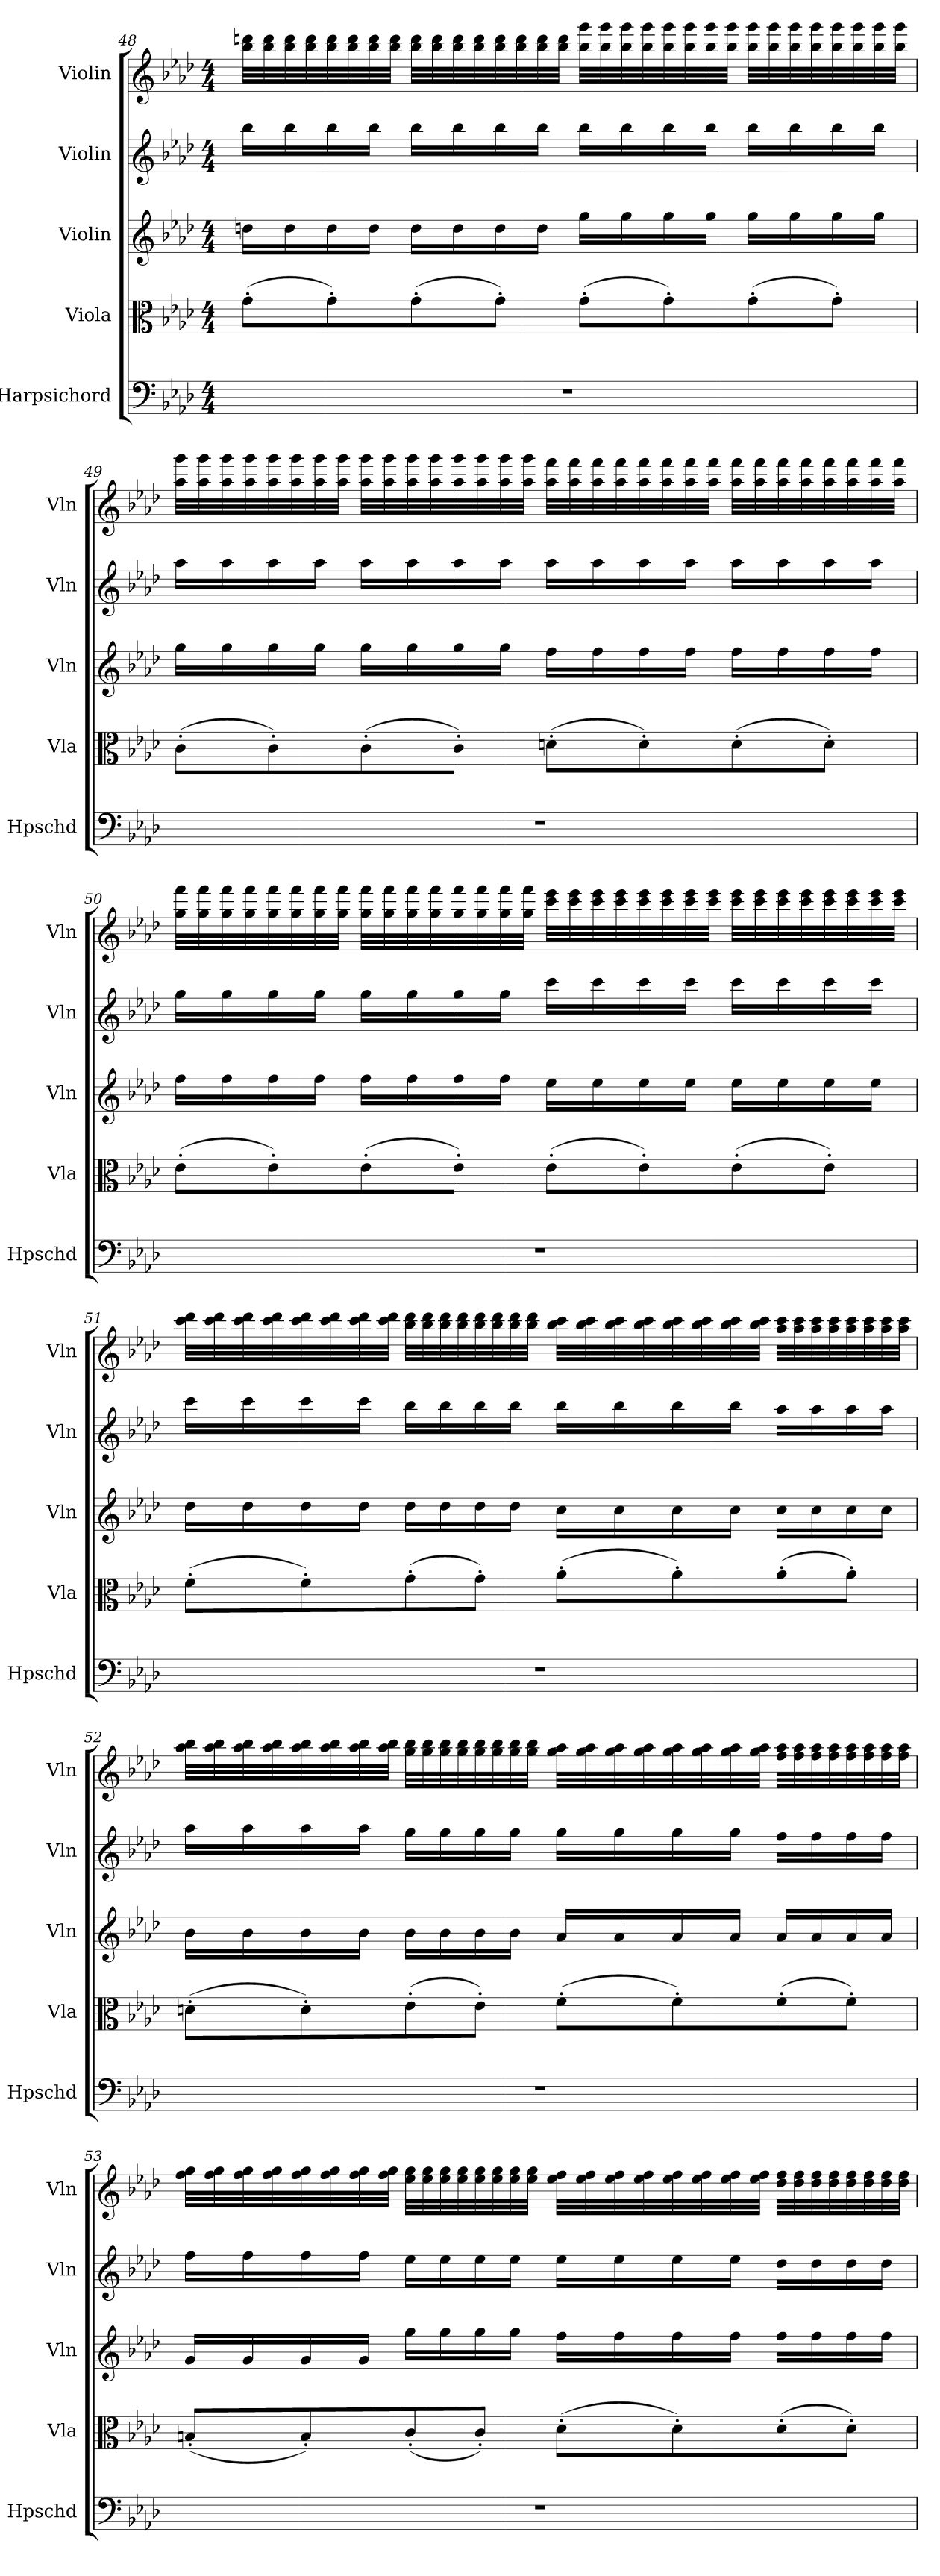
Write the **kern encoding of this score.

**kern	**kern	**kern	**kern	**kern
*part5	*part4	*part3	*part2	*part1
*staff5	*staff4	*staff3	*staff2	*staff1
*I"Harpsichord	*I"Viola	*I"Violin	*I"Violin	*I"Violin
*I'Hpschd	*I'Vla	*I'Vln	*I'Vln	*I'Vln
*clefF4	*clefC3	*clefG2	*clefG2	*clefG2
*k[b-e-a-d-]	*k[b-e-a-d-]	*k[b-e-a-d-]	*k[b-e-a-d-]	*k[b-e-a-d-]
*f:	*f:	*f:	*f:	*f:
*M4/4	*M4/4	*M4/4	*M4/4	*M4/4
=48	=48	=48	=48	=48
1r	(8g'\L	16ddn\LL	16bb-\LL	32bb-\ 32dddn\LLL
.	.	.	.	32bb-\ 32ddd\
.	.	16dd\	16bb-\	32bb-\ 32ddd\
.	.	.	.	32bb-\ 32ddd\
.	8g'\)	16dd\	16bb-\	32bb-\ 32ddd\
.	.	.	.	32bb-\ 32ddd\
.	.	16dd\JJ	16bb-\JJ	32bb-\ 32ddd\
.	.	.	.	32bb-\ 32ddd\JJJ
.	(8g'\	16dd\LL	16bb-\LL	32bb-\ 32ddd\LLL
.	.	.	.	32bb-\ 32ddd\
.	.	16dd\	16bb-\	32bb-\ 32ddd\
.	.	.	.	32bb-\ 32ddd\
.	8g'\J)	16dd\	16bb-\	32bb-\ 32ddd\
.	.	.	.	32bb-\ 32ddd\
.	.	16dd\JJ	16bb-\JJ	32bb-\ 32ddd\
.	.	.	.	32bb-\ 32ddd\JJJ
.	(8g'\L	16gg\LL	16bb-\LL	32bb-\ 32ggg\LLL
.	.	.	.	32bb-\ 32ggg\
.	.	16gg\	16bb-\	32bb-\ 32ggg\
.	.	.	.	32bb-\ 32ggg\
.	8g'\)	16gg\	16bb-\	32bb-\ 32ggg\
.	.	.	.	32bb-\ 32ggg\
.	.	16gg\JJ	16bb-\JJ	32bb-\ 32ggg\
.	.	.	.	32bb-\ 32ggg\JJJ
.	(8g'\	16gg\LL	16bb-\LL	32bb-\ 32ggg\LLL
.	.	.	.	32bb-\ 32ggg\
.	.	16gg\	16bb-\	32bb-\ 32ggg\
.	.	.	.	32bb-\ 32ggg\
.	8g'\J)	16gg\	16bb-\	32bb-\ 32ggg\
.	.	.	.	32bb-\ 32ggg\
.	.	16gg\JJ	16bb-\JJ	32bb-\ 32ggg\
.	.	.	.	32bb-\ 32ggg\JJJ
=49	=49	=49	=49	=49
1r	(8c'\L	16gg\LL	16aa-\LL	32aa-\ 32ggg\LLL
.	.	.	.	32aa-\ 32ggg\
.	.	16gg\	16aa-\	32aa-\ 32ggg\
.	.	.	.	32aa-\ 32ggg\
.	8c'\)	16gg\	16aa-\	32aa-\ 32ggg\
.	.	.	.	32aa-\ 32ggg\
.	.	16gg\JJ	16aa-\JJ	32aa-\ 32ggg\
.	.	.	.	32aa-\ 32ggg\JJJ
.	(8c'\	16gg\LL	16aa-\LL	32aa-\ 32ggg\LLL
.	.	.	.	32aa-\ 32ggg\
.	.	16gg\	16aa-\	32aa-\ 32ggg\
.	.	.	.	32aa-\ 32ggg\
.	8c'\J)	16gg\	16aa-\	32aa-\ 32ggg\
.	.	.	.	32aa-\ 32ggg\
.	.	16gg\JJ	16aa-\JJ	32aa-\ 32ggg\
.	.	.	.	32aa-\ 32ggg\JJJ
.	(8dn'\L	16ff\LL	16aa-\LL	32aa-\ 32fff\LLL
.	.	.	.	32aa-\ 32fff\
.	.	16ff\	16aa-\	32aa-\ 32fff\
.	.	.	.	32aa-\ 32fff\
.	8d'\)	16ff\	16aa-\	32aa-\ 32fff\
.	.	.	.	32aa-\ 32fff\
.	.	16ff\JJ	16aa-\JJ	32aa-\ 32fff\
.	.	.	.	32aa-\ 32fff\JJJ
.	(8d'\	16ff\LL	16aa-\LL	32aa-\ 32fff\LLL
.	.	.	.	32aa-\ 32fff\
.	.	16ff\	16aa-\	32aa-\ 32fff\
.	.	.	.	32aa-\ 32fff\
.	8d'\J)	16ff\	16aa-\	32aa-\ 32fff\
.	.	.	.	32aa-\ 32fff\
.	.	16ff\JJ	16aa-\JJ	32aa-\ 32fff\
.	.	.	.	32aa-\ 32fff\JJJ
=50	=50	=50	=50	=50
1r	(8e-'\L	16ff\LL	16gg\LL	32gg\ 32fff\LLL
.	.	.	.	32gg\ 32fff\
.	.	16ff\	16gg\	32gg\ 32fff\
.	.	.	.	32gg\ 32fff\
.	8e-'\)	16ff\	16gg\	32gg\ 32fff\
.	.	.	.	32gg\ 32fff\
.	.	16ff\JJ	16gg\JJ	32gg\ 32fff\
.	.	.	.	32gg\ 32fff\JJJ
.	(8e-'\	16ff\LL	16gg\LL	32gg\ 32fff\LLL
.	.	.	.	32gg\ 32fff\
.	.	16ff\	16gg\	32gg\ 32fff\
.	.	.	.	32gg\ 32fff\
.	8e-'\J)	16ff\	16gg\	32gg\ 32fff\
.	.	.	.	32gg\ 32fff\
.	.	16ff\JJ	16gg\JJ	32gg\ 32fff\
.	.	.	.	32gg\ 32fff\JJJ
.	(8e-'\L	16ee-\LL	16ccc\LL	32ccc\ 32eee-\LLL
.	.	.	.	32ccc\ 32eee-\
.	.	16ee-\	16ccc\	32ccc\ 32eee-\
.	.	.	.	32ccc\ 32eee-\
.	8e-'\)	16ee-\	16ccc\	32ccc\ 32eee-\
.	.	.	.	32ccc\ 32eee-\
.	.	16ee-\JJ	16ccc\JJ	32ccc\ 32eee-\
.	.	.	.	32ccc\ 32eee-\JJJ
.	(8e-'\	16ee-\LL	16ccc\LL	32ccc\ 32eee-\LLL
.	.	.	.	32ccc\ 32eee-\
.	.	16ee-\	16ccc\	32ccc\ 32eee-\
.	.	.	.	32ccc\ 32eee-\
.	8e-'\J)	16ee-\	16ccc\	32ccc\ 32eee-\
.	.	.	.	32ccc\ 32eee-\
.	.	16ee-\JJ	16ccc\JJ	32ccc\ 32eee-\
.	.	.	.	32ccc\ 32eee-\JJJ
=51	=51	=51	=51	=51
1r	(8f'\L	16dd-\LL	16ccc\LL	32ccc\ 32ddd-\LLL
.	.	.	.	32ccc\ 32ddd-\
.	.	16dd-\	16ccc\	32ccc\ 32ddd-\
.	.	.	.	32ccc\ 32ddd-\
.	8f'\)	16dd-\	16ccc\	32ccc\ 32ddd-\
.	.	.	.	32ccc\ 32ddd-\
.	.	16dd-\JJ	16ccc\JJ	32ccc\ 32ddd-\
.	.	.	.	32ccc\ 32ddd-\JJJ
.	(8g'\	16dd-\LL	16bb-\LL	32bb-\ 32ddd-\LLL
.	.	.	.	32bb-\ 32ddd-\
.	.	16dd-\	16bb-\	32bb-\ 32ddd-\
.	.	.	.	32bb-\ 32ddd-\
.	8g'\J)	16dd-\	16bb-\	32bb-\ 32ddd-\
.	.	.	.	32bb-\ 32ddd-\
.	.	16dd-\JJ	16bb-\JJ	32bb-\ 32ddd-\
.	.	.	.	32bb-\ 32ddd-\JJJ
.	(8a-'\L	16cc\LL	16bb-\LL	32bb-\ 32ccc\LLL
.	.	.	.	32bb-\ 32ccc\
.	.	16cc\	16bb-\	32bb-\ 32ccc\
.	.	.	.	32bb-\ 32ccc\
.	8a-'\)	16cc\	16bb-\	32bb-\ 32ccc\
.	.	.	.	32bb-\ 32ccc\
.	.	16cc\JJ	16bb-\JJ	32bb-\ 32ccc\
.	.	.	.	32bb-\ 32ccc\JJJ
.	(8a-'\	16cc\LL	16aa-\LL	32aa-\ 32ccc\LLL
.	.	.	.	32aa-\ 32ccc\
.	.	16cc\	16aa-\	32aa-\ 32ccc\
.	.	.	.	32aa-\ 32ccc\
.	8a-'\J)	16cc\	16aa-\	32aa-\ 32ccc\
.	.	.	.	32aa-\ 32ccc\
.	.	16cc\JJ	16aa-\JJ	32aa-\ 32ccc\
.	.	.	.	32aa-\ 32ccc\JJJ
=52	=52	=52	=52	=52
1r	(8dn'\L	16b-\LL	16aa-\LL	32aa-\ 32bb-\LLL
.	.	.	.	32aa-\ 32bb-\
.	.	16b-\	16aa-\	32aa-\ 32bb-\
.	.	.	.	32aa-\ 32bb-\
.	8d'\)	16b-\	16aa-\	32aa-\ 32bb-\
.	.	.	.	32aa-\ 32bb-\
.	.	16b-\JJ	16aa-\JJ	32aa-\ 32bb-\
.	.	.	.	32aa-\ 32bb-\JJJ
.	(8e-'\	16b-\LL	16gg\LL	32gg\ 32bb-\LLL
.	.	.	.	32gg\ 32bb-\
.	.	16b-\	16gg\	32gg\ 32bb-\
.	.	.	.	32gg\ 32bb-\
.	8e-'\J)	16b-\	16gg\	32gg\ 32bb-\
.	.	.	.	32gg\ 32bb-\
.	.	16b-\JJ	16gg\JJ	32gg\ 32bb-\
.	.	.	.	32gg\ 32bb-\JJJ
.	(8f'\L	16a-/LL	16gg\LL	32gg\ 32aa-\LLL
.	.	.	.	32gg\ 32aa-\
.	.	16a-/	16gg\	32gg\ 32aa-\
.	.	.	.	32gg\ 32aa-\
.	8f'\)	16a-/	16gg\	32gg\ 32aa-\
.	.	.	.	32gg\ 32aa-\
.	.	16a-/JJ	16gg\JJ	32gg\ 32aa-\
.	.	.	.	32gg\ 32aa-\JJJ
.	(8f'\	16a-/LL	16ff\LL	32ff\ 32aa-\LLL
.	.	.	.	32ff\ 32aa-\
.	.	16a-/	16ff\	32ff\ 32aa-\
.	.	.	.	32ff\ 32aa-\
.	8f'\J)	16a-/	16ff\	32ff\ 32aa-\
.	.	.	.	32ff\ 32aa-\
.	.	16a-/JJ	16ff\JJ	32ff\ 32aa-\
.	.	.	.	32ff\ 32aa-\JJJ
=53	=53	=53	=53	=53
1r	(8Bn'/L	16g/LL	16ff\LL	32ff\ 32gg\LLL
.	.	.	.	32ff\ 32gg\
.	.	16g/	16ff\	32ff\ 32gg\
.	.	.	.	32ff\ 32gg\
.	8B'/)	16g/	16ff\	32ff\ 32gg\
.	.	.	.	32ff\ 32gg\
.	.	16g/JJ	16ff\JJ	32ff\ 32gg\
.	.	.	.	32ff\ 32gg\JJJ
.	(8c'/	16gg\LL	16ee-\LL	32ee-\ 32gg\LLL
.	.	.	.	32ee-\ 32gg\
.	.	16gg\	16ee-\	32ee-\ 32gg\
.	.	.	.	32ee-\ 32gg\
.	8c'/J)	16gg\	16ee-\	32ee-\ 32gg\
.	.	.	.	32ee-\ 32gg\
.	.	16gg\JJ	16ee-\JJ	32ee-\ 32gg\
.	.	.	.	32ee-\ 32gg\JJJ
.	(8d-'\L	16ff\LL	16ee-\LL	32ee-\ 32ff\LLL
.	.	.	.	32ee-\ 32ff\
.	.	16ff\	16ee-\	32ee-\ 32ff\
.	.	.	.	32ee-\ 32ff\
.	8d-'\)	16ff\	16ee-\	32ee-\ 32ff\
.	.	.	.	32ee-\ 32ff\
.	.	16ff\JJ	16ee-\JJ	32ee-\ 32ff\
.	.	.	.	32ee-\ 32ff\JJJ
.	(8d-'\	16ff\LL	16dd-\LL	32dd-\ 32ff\LLL
.	.	.	.	32dd-\ 32ff\
.	.	16ff\	16dd-\	32dd-\ 32ff\
.	.	.	.	32dd-\ 32ff\
.	8d-'\J)	16ff\	16dd-\	32dd-\ 32ff\
.	.	.	.	32dd-\ 32ff\
.	.	16ff\JJ	16dd-\JJ	32dd-\ 32ff\
.	.	.	.	32dd-\ 32ff\JJJ
=	=	=	=	=
*-	*-	*-	*-	*-
